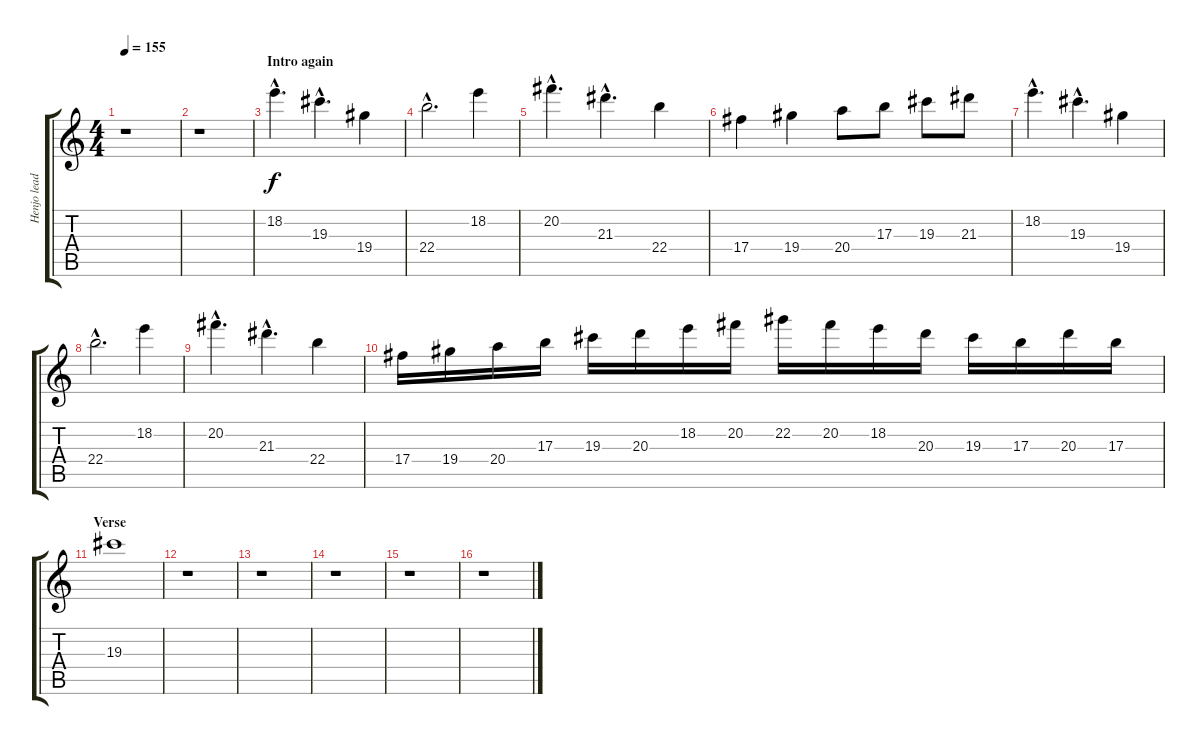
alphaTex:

\track ("Henjo lead" "Henjo lead") {instrument distortionguitar}
\staff {score tabs}
\tuning (Eb4 Bb3 Gb3 Db3 Ab2 Eb2) {hide}
\ts (4 4)
\tempo 155
\clef g2
\ks c
r.1{dy f} |
r.1 |
\section ("" "Intro again")
18.2{hac}.4{d} 19.3{hac}.4{d} 19.4.4 |
22.4{hac}.2{d} 18.2.4 |
20.2{hac}.4{d} 21.3{hac}.4{d} 22.4.4 |
17.4.4 19.4.4 20.4.8 17.3.8 19.3.8 21.3.8 |
18.2{hac}.4{d} 19.3{hac}.4{d} 19.4.4 |
22.4{hac}.2{d} 18.2.4 |
20.2{hac}.4{d} 21.3{hac}.4{d} 22.4.4 |
17.4.16{volume 9} 19.4.16 20.4.16 17.3.16 19.3.16 20.3.16 18.2.16 20.2.16 22.2.16 20.2.16 18.2.16 20.3.16 19.3.16 17.3.16 20.3.16 17.3.16 |
\section ("" "Verse")
19.3.1{volume 12} |
r.1 |
r.1 |
r.1 |
r.1 |
r.1
